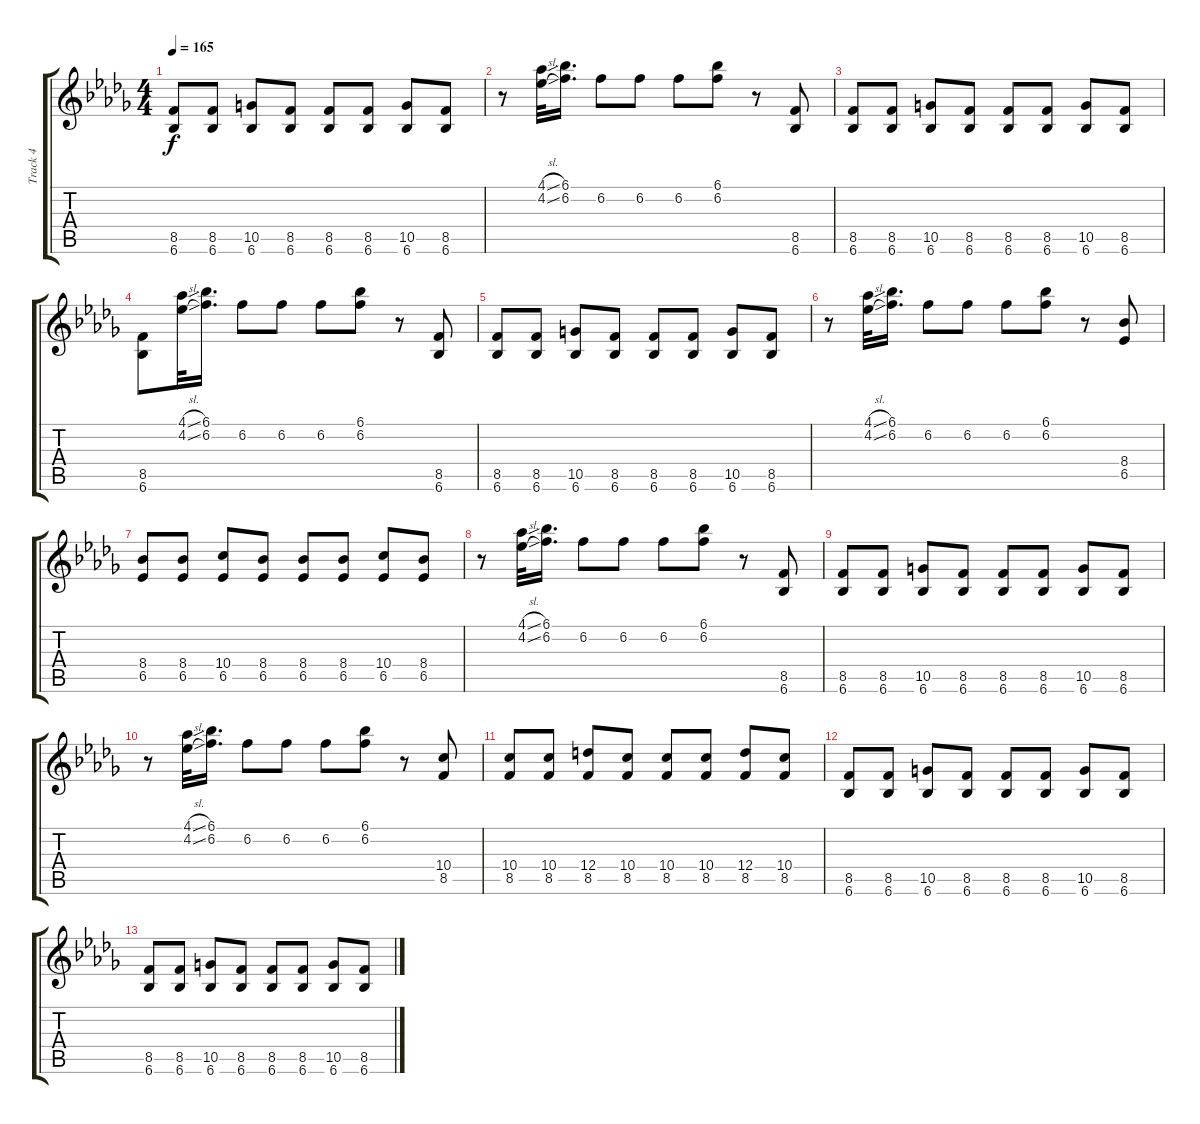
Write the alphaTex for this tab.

\track ("Track 4" "Track 4") {instrument overdrivenguitar}
\staff {score tabs}
\tuning (E4 B3 G3 D3 A2 E2) {hide}
\ts (4 4)
\tempo 165
\clef g2
\ks bbminor
(8.5 6.6).8{dy f} (8.5 6.6).8 (10.5 6.6).8 (8.5 6.6).8 (8.5 6.6).8 (8.5 6.6).8 (10.5 6.6).8 (8.5 6.6).8 |
r.8 (4.1{sl} 4.2{sl}).32 (6.1 6.2).16{d} 6.2.8 6.2.8 6.2.8 (6.1 6.2).8 r.8 (8.5 6.6).8 |
(8.5 6.6).8 (8.5 6.6).8 (10.5 6.6).8 (8.5 6.6).8 (8.5 6.6).8 (8.5 6.6).8 (10.5 6.6).8 (8.5 6.6).8 |
(8.5 6.6).8 (4.1{sl} 4.2{sl}).32 (6.1 6.2).16{d} 6.2.8 6.2.8 6.2.8 (6.1 6.2).8 r.8 (8.5 6.6).8 |
(8.5 6.6).8 (8.5 6.6).8 (10.5 6.6).8 (8.5 6.6).8 (8.5 6.6).8 (8.5 6.6).8 (10.5 6.6).8 (8.5 6.6).8 |
r.8 (4.1{sl} 4.2{sl}).32 (6.1 6.2).16{d} 6.2.8 6.2.8 6.2.8 (6.1 6.2).8 r.8 (8.4 6.5).8 |
(8.4 6.5).8 (8.4 6.5).8 (10.4 6.5).8 (8.4 6.5).8 (8.4 6.5).8 (8.4 6.5).8 (10.4 6.5).8 (8.4 6.5).8 |
r.8 (4.1{sl} 4.2{sl}).32 (6.1 6.2).16{d} 6.2.8 6.2.8 6.2.8 (6.1 6.2).8 r.8 (8.5 6.6).8 |
(8.5 6.6).8 (8.5 6.6).8 (10.5 6.6).8 (8.5 6.6).8 (8.5 6.6).8 (8.5 6.6).8 (10.5 6.6).8 (8.5 6.6).8 |
r.8 (4.1{sl} 4.2{sl}).32 (6.1 6.2).16{d} 6.2.8 6.2.8 6.2.8 (6.1 6.2).8 r.8 (10.4 8.5).8 |
(10.4 8.5).8 (10.4 8.5).8 (12.4 8.5).8 (10.4 8.5).8 (10.4 8.5).8 (10.4 8.5).8 (12.4 8.5).8 (10.4 8.5).8 |
(8.5 6.6).8 (8.5 6.6).8 (10.5 6.6).8 (8.5 6.6).8 (8.5 6.6).8 (8.5 6.6).8 (10.5 6.6).8 (8.5 6.6).8 |
(8.5 6.6).8 (8.5 6.6).8 (10.5 6.6).8 (8.5 6.6).8 (8.5 6.6).8 (8.5 6.6).8 (10.5 6.6).8 (8.5 6.6).8
